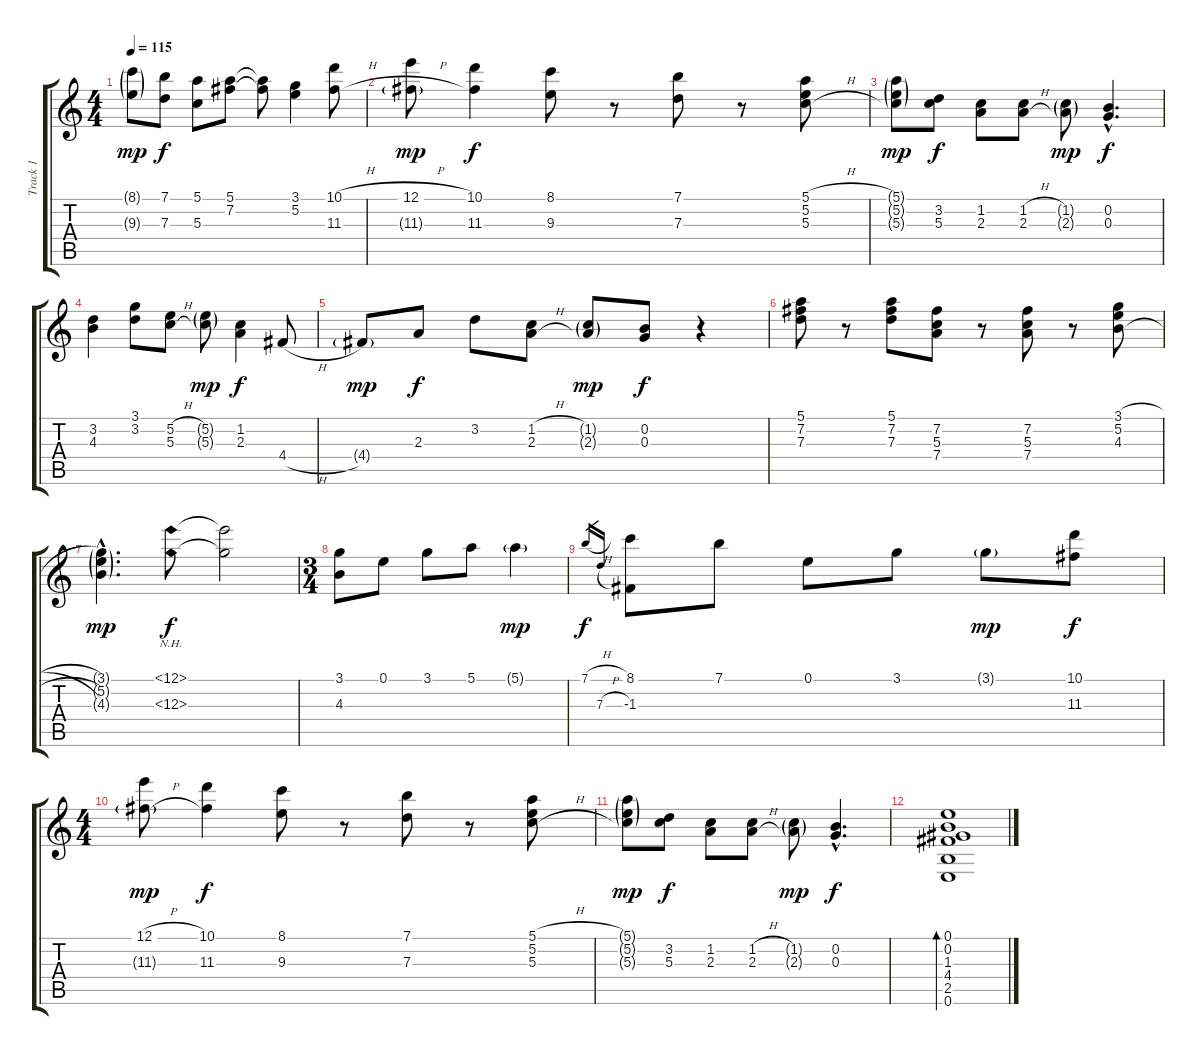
\track ("Track 1" "Track 1") {instrument acousticguitarnylon}
\staff {score tabs}
\tuning (E4 B3 G3 D3 A2 E2) {hide}
\ts (4 4)
\tempo 115
\clef g2
\ks c
(8.1{g} 9.3{g}).8{dy mp} (7.1 7.3).8{dy f} (5.1 5.3).8 (5.1 7.2).8 (5.1{t} 7.2{t}).8 (3.1 5.2).4 (10.1{h} 11.3{h}).8 |
(12.1{h} 11.3{h g}).8{dy mp} (10.1 11.3).4{dy f} (8.1 9.3).8 r.8 (7.1 7.3).8 r.8 (5.1{h} 5.2{h} 5.3{h}).8 |
(5.1{g} 5.2{g} 5.3{g}).8{dy mp} (3.2 5.3).8{dy f} (1.2 2.3).8 (1.2{h} 2.3{h}).8 (1.2{g} 2.3{g}).8{dy mp} (0.2{hac} 0.3{hac}).4{d dy f} |
(3.2 4.3).4 (3.1 3.2).8 (5.2{h} 5.3{h}).8 (5.2{g} 5.3{g}).8{dy mp} (1.2 2.3).4{dy f} 4.4{h}.8 |
4.4{g}.8{dy mp} 2.3.8{dy f} 3.2.8 (1.2{h} 2.3{h}).8 (1.2{g} 2.3{g}).8{dy mp} (0.2 0.3).8{dy f} r.4 |
(5.1 7.2 7.3).8 r.8 (5.1 7.2 7.3).8 (7.2 5.3 7.4).8 r.8 (7.2 5.3 7.4).8 r.8 (3.1{h} 5.2{h} 4.3{h}).8 |
(3.1{g hac} 5.2{g hac} 4.3{g hac}).4{d dy mp} (12.1{nh} 12.3{nh}).8{dy f} (12.1{t} 12.3{t}).2 |
\ts (3 4)
(3.1 4.3).8 0.1.8 3.1.8 5.1.8 5.1{g}.4{dy mp} |
7.1{h}.16{gr dy f} 7.3{h}.16{gr} (8.1 -1.3).8 7.1.8 0.1.8 3.1.8 3.1{g}.8{dy mp} (10.1 11.3).8{dy f} |
\ts (4 4)
(12.1{h} 11.3{h g}).8{dy mp} (10.1 11.3).4{dy f} (8.1 9.3).8 r.8 (7.1 7.3).8 r.8 (5.1{h} 5.2{h} 5.3{h}).8 |
(5.1{g} 5.2{g} 5.3{g}).8{dy mp} (3.2 5.3).8{dy f} (1.2 2.3).8 (1.2{h} 2.3{h}).8 (1.2{g} 2.3{g}).8{dy mp} (0.2{hac} 0.3{hac}).4{d dy f} |
(0.1 0.2 1.3 4.4 2.5 0.6).1{bd 480}
